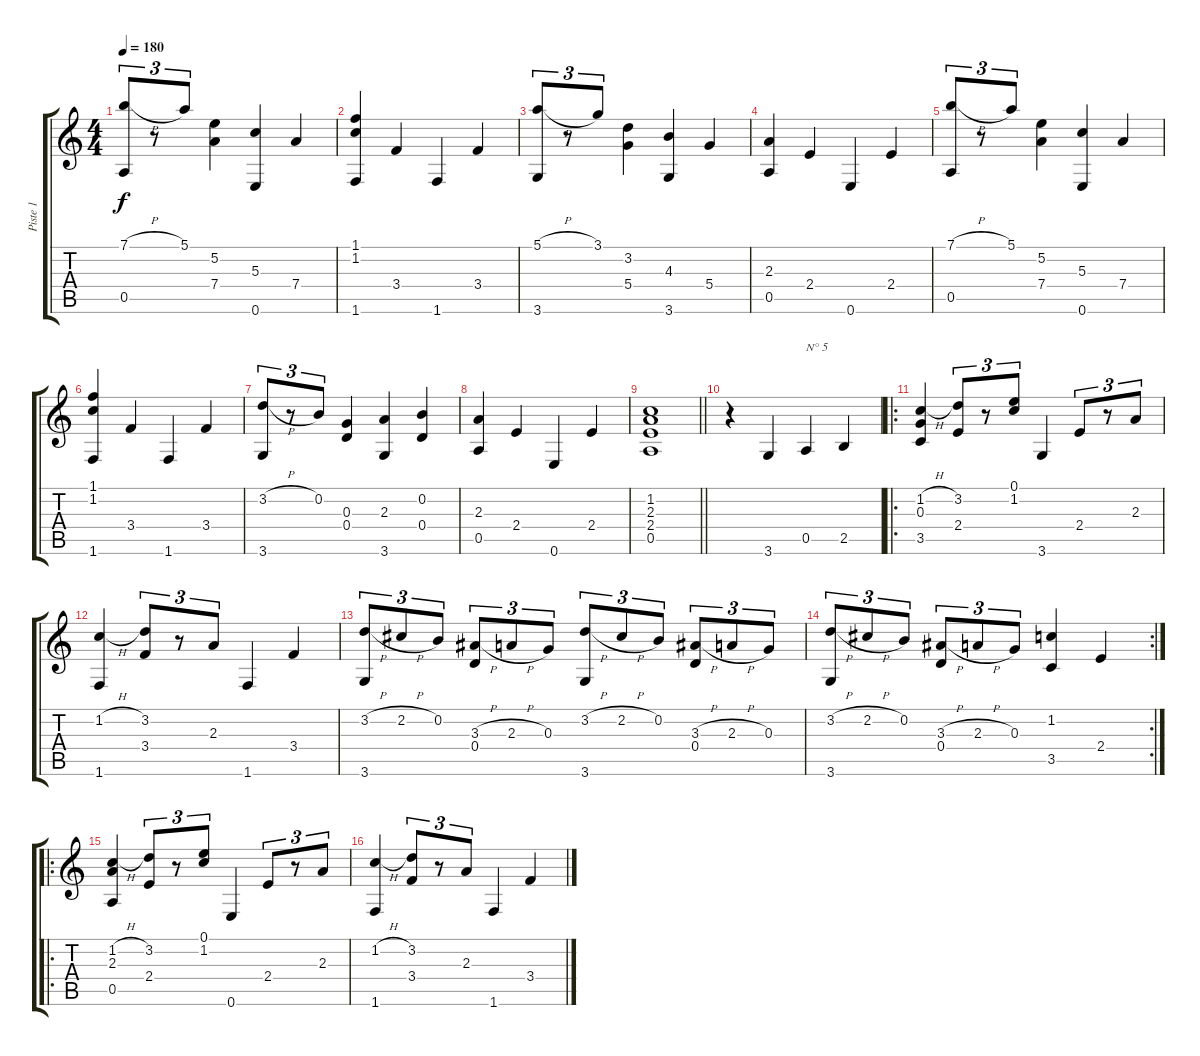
\track ("Piste 1" "Piste 1") {instrument acousticguitarnylon}
\staff {score tabs}
\tuning (E4 B3 G3 D3 A2 E2) {hide}
\ts (4 4)
\tempo 180
\clef g2
\ks c
(7.1{h} 0.5).8{tu (3 2) dy f} r.8{tu (3 2)} 5.1.8{tu (3 2)} (5.2 7.4).4 (5.3 0.6).4 7.4.4 |
(1.1 1.2 1.6).4 3.4.4 1.6.4 3.4.4 |
(5.1{h} 3.6).8{tu (3 2)} r.8{tu (3 2)} 3.1.8{tu (3 2)} (3.2 5.4).4 (4.3 3.6).4 5.4.4 |
(2.3 0.5).4 2.4.4 0.6.4 2.4.4 |
(7.1{h} 0.5).8{tu (3 2)} r.8{tu (3 2)} 5.1.8{tu (3 2)} (5.2 7.4).4 (5.3 0.6).4 7.4.4 |
(1.1 1.2 1.6).4 3.4.4 1.6.4 3.4.4 |
(3.2{h} 3.6).8{tu (3 2)} r.8{tu (3 2)} 0.2.8{tu (3 2)} (0.3 0.4).4 (2.3 3.6).4 (0.2 0.4).4 |
(2.3 0.5).4 2.4.4 0.6.4 2.4.4 |
\barLineRight lightlight
(1.2 2.3 2.4 0.5).1 |
r.4 3.6.4 0.5.4{txt "N° 5"} 2.5.4 |
\ro
(1.2{h} 0.3 3.5).4 (3.2 2.4).8{tu (3 2)} r.8{tu (3 2)} (0.1 1.2).8{tu (3 2)} 3.6.4 2.4.8{tu (3 2)} r.8{tu (3 2)} 2.3.8{tu (3 2)} |
(1.2{h} 1.6).4 (3.2 3.4).8{tu (3 2)} r.8{tu (3 2)} 2.3.8{tu (3 2)} 1.6.4 3.4.4 |
(3.2{h} 3.6).8{tu (3 2)} 2.2{h}.8{tu (3 2)} 0.2.8{tu (3 2)} (3.3{h} 0.4).8{tu (3 2)} 2.3{h}.8{tu (3 2)} 0.3.8{tu (3 2)} (3.2{h} 3.6).8{tu (3 2)} 2.2{h}.8{tu (3 2)} 0.2.8{tu (3 2)} (3.3{h} 0.4).8{tu (3 2)} 2.3{h}.8{tu (3 2)} 0.3.8{tu (3 2)} |
\rc 2
(3.2{h} 3.6).8{tu (3 2)} 2.2{h}.8{tu (3 2)} 0.2.8{tu (3 2)} (3.3{h} 0.4).8{tu (3 2)} 2.3{h}.8{tu (3 2)} 0.3.8{tu (3 2)} (1.2 3.5).4 2.4.4 |
\ro
(1.2{h} 2.3 0.5).4 (3.2 2.4).8{tu (3 2)} r.8{tu (3 2)} (0.1 1.2).8{tu (3 2)} 0.6.4 2.4.8{tu (3 2)} r.8{tu (3 2)} 2.3.8{tu (3 2)} |
(1.2{h} 1.6).4 (3.2 3.4).8{tu (3 2)} r.8{tu (3 2)} 2.3.8{tu (3 2)} 1.6.4 3.4.4
